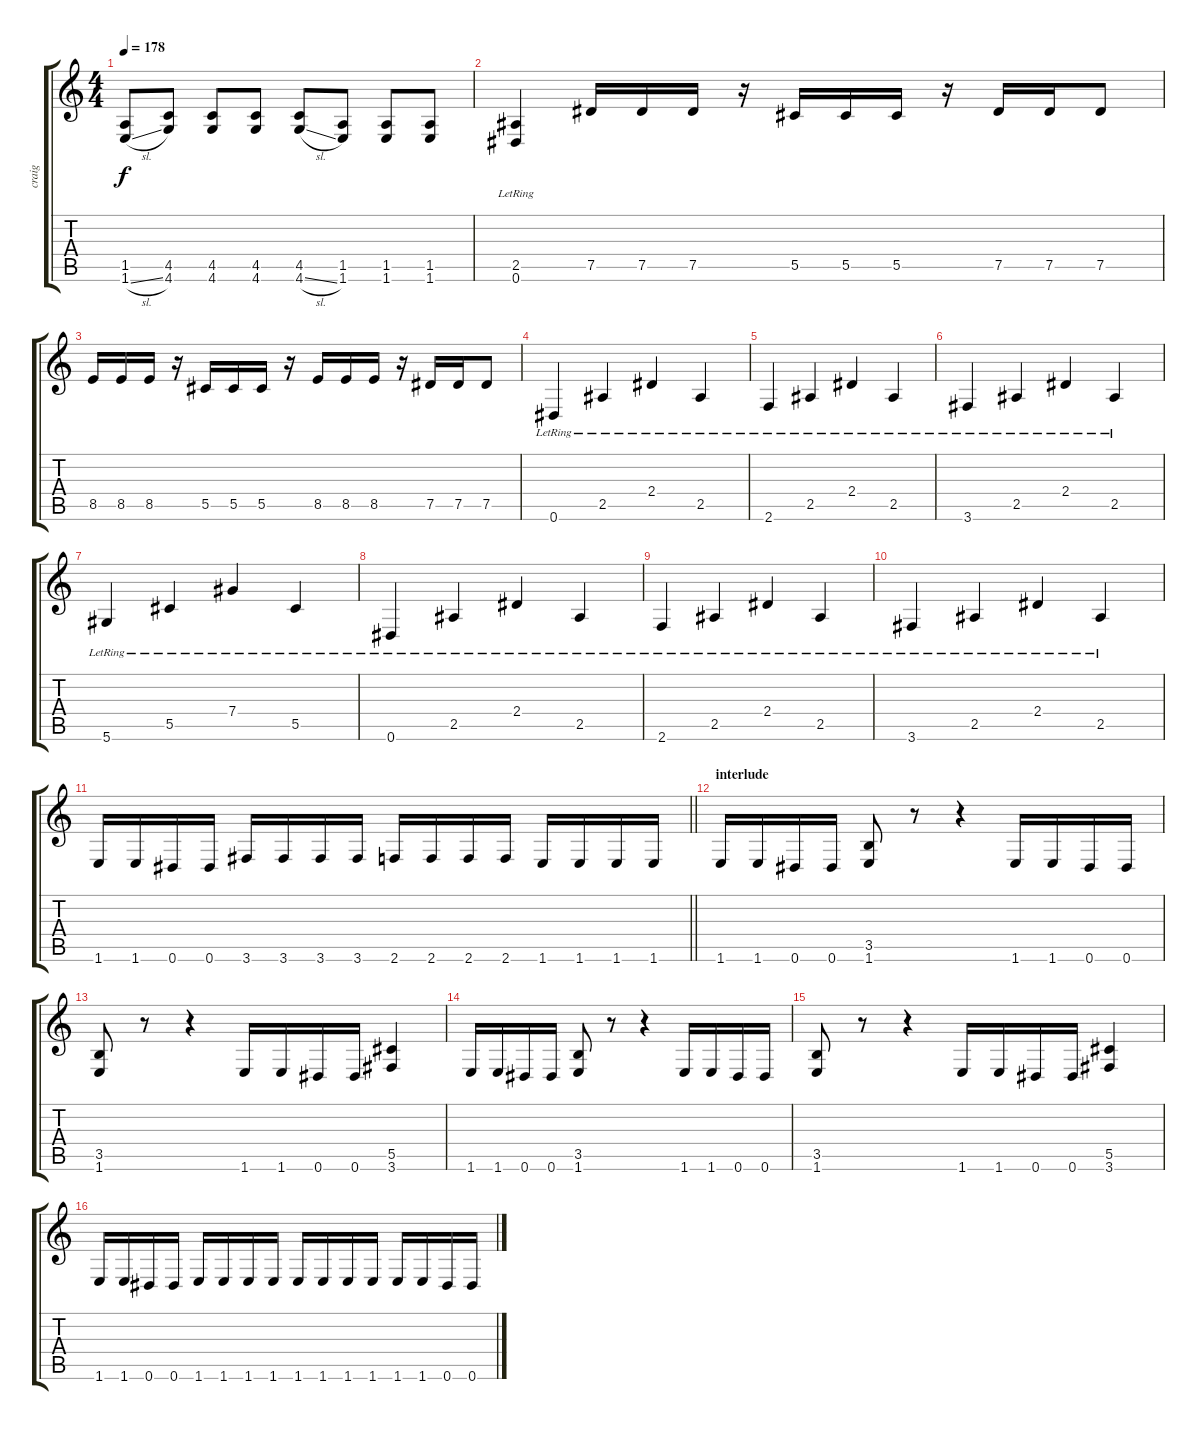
\track ("craig" "craig") {instrument slapbass2}
\staff {score tabs}
\tuning (Eb4 Bb3 Gb3 Db3 Ab2 Eb2) {hide}
\ts (4 4)
\tempo 178
\clef g2
\ks c
(1.5 1.6{sl}).8{dy f} (4.5 4.6).8 (4.5 4.6).8 (4.5 4.6).8 (4.5 4.6{sl}).8 (1.5 1.6).8 (1.5 1.6).8 (1.5 1.6).8 |
(2.5 0.6{lr}).4 7.5.16 7.5.16 7.5.16 r.16 5.5.16 5.5.16 5.5.16 r.16 7.5.16 7.5.16 7.5.8 |
8.5.16 8.5.16 8.5.16 r.16 5.5.16 5.5.16 5.5.16 r.16 8.5.16 8.5.16 8.5.16 r.16 7.5.16 7.5.16 7.5.8 |
0.6{lr}.4 2.5{lr}.4 2.4{lr}.4 2.5{lr}.4 |
2.6{lr}.4 2.5{lr}.4 2.4{lr}.4 2.5{lr}.4 |
3.6{lr}.4 2.5{lr}.4 2.4{lr}.4 2.5{lr}.4 |
5.6{lr}.4 5.5{lr}.4 7.4{lr}.4 5.5{lr}.4 |
0.6{lr}.4 2.5{lr}.4 2.4{lr}.4 2.5{lr}.4 |
2.6{lr}.4 2.5{lr}.4 2.4{lr}.4 2.5{lr}.4 |
3.6{lr}.4 2.5{lr}.4 2.4{lr}.4 2.5{lr}.4 |
\barLineRight lightlight
1.6.16 1.6.16 0.6.16 0.6.16 3.6.16 3.6.16 3.6.16 3.6.16 2.6.16 2.6.16 2.6.16 2.6.16 1.6.16 1.6.16 1.6.16 1.6.16 |
\section ("" "interlude")
1.6.16 1.6.16 0.6.16 0.6.16 (3.5 1.6).8 r.8 r.4 1.6.16 1.6.16 0.6.16 0.6.16 |
(3.5 1.6).8 r.8 r.4 1.6.16 1.6.16 0.6.16 0.6.16 (5.5 3.6).4 |
1.6.16 1.6.16 0.6.16 0.6.16 (3.5 1.6).8 r.8 r.4 1.6.16 1.6.16 0.6.16 0.6.16 |
(3.5 1.6).8 r.8 r.4 1.6.16 1.6.16 0.6.16 0.6.16 (5.5 3.6).4 |
1.6.16 1.6.16 0.6.16 0.6.16 1.6.16 1.6.16 1.6.16 1.6.16 1.6.16 1.6.16 1.6.16 1.6.16 1.6.16 1.6.16 0.6.16 0.6.16
